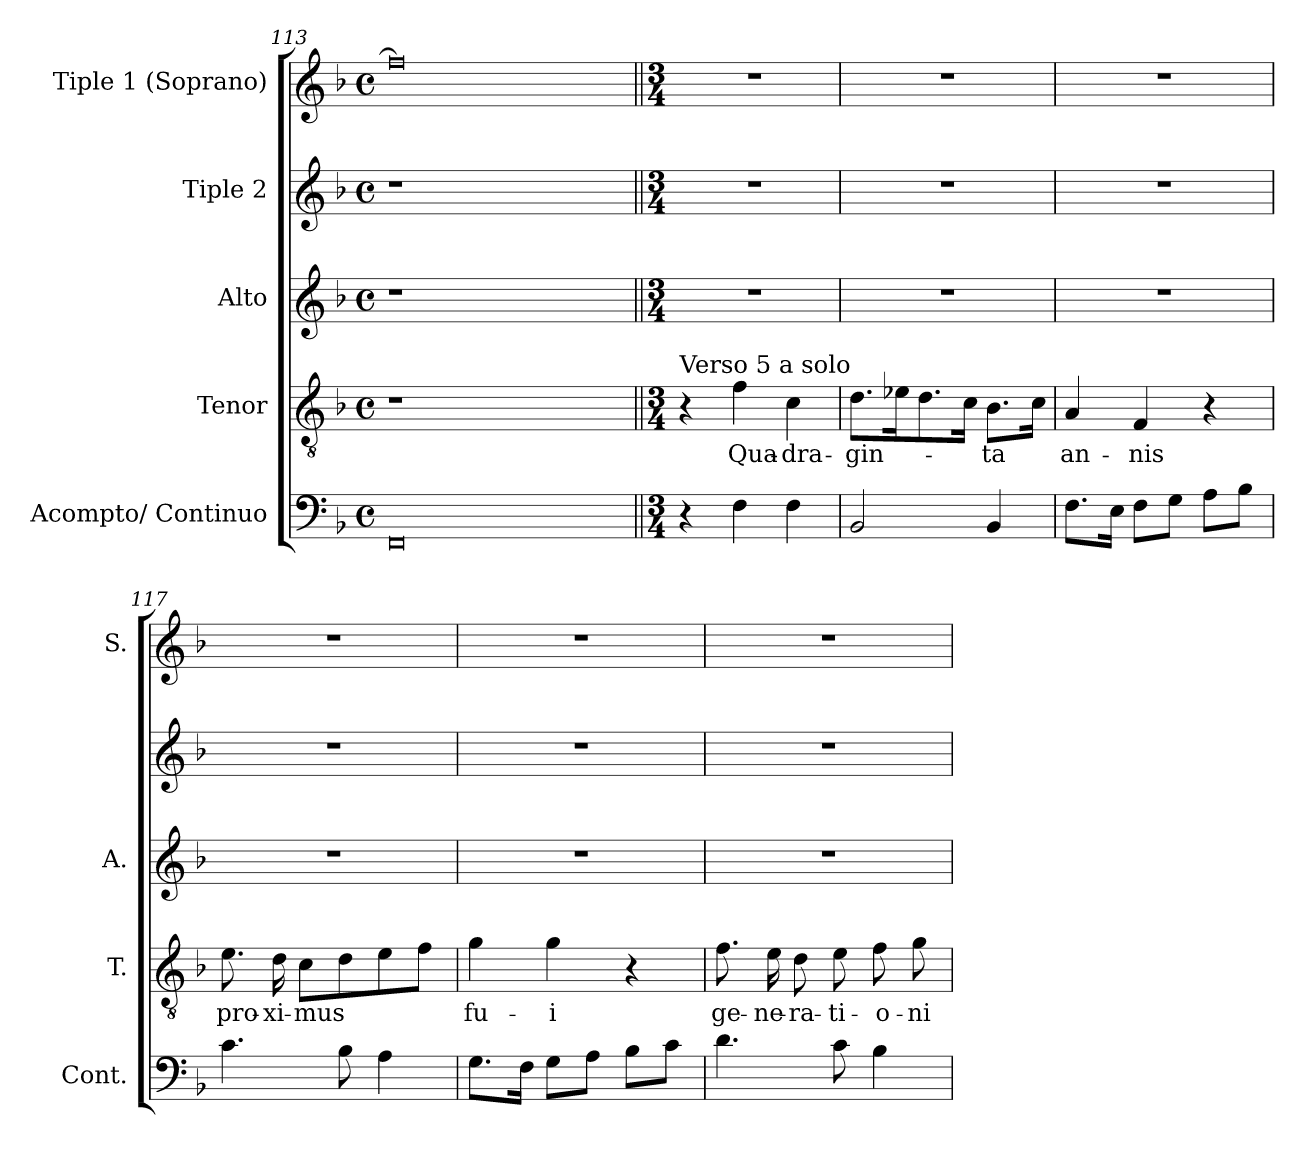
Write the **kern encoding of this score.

**kern	**kern	**text	**kern	**kern	**kern
*part5	*part4	*part4	*part3	*part2	*part1
*staff5	*staff4	*staff4	*staff3	*staff2	*staff1
*I"Acompto/ Continuo	*I"Tenor	*	*I"Alto	*I"Tiple 2	*I"Tiple 1 (Soprano)
*I'Cont.	*I'T.	*	*I'A.	*	*I'S.
*clefF4	*clefGv2	*	*clefG2	*clefG2	*clefG2
*	*ITrd7c12	*	*	*	*
*k[b-]	*k[b-]	*	*k[b-]	*k[b-]	*k[b-]
*F:	*F:	*	*F:	*F:	*F:
*M4/4	*M4/4	*	*M4/4	*M4/4	*M4/4
*met(c)	*met(c)	*	*met(c)	*met(c)	*met(c)
=113	=113	=113	=113	=113	=113
!	!LO:N:vis=1	!	!LO:N:vis=1	!LO:N:vis=1	!
0FFi	1r	.	1r	1r	0ffi]
.	1ryy	.	1ryy	1ryy	.
!!LO:PB:g=z
=114||	=114||	=114||	=114||	=114||	=114||
*M3/4	*M3/4	*	*M3/4	*M3/4	*M3/4
!	!LO:TX:a:t=Verso 5 a solo	!	!	!	!
!	!	!	!LO:N:vis=1	!LO:N:vis=1	!LO:N:vis=1
4r	4r	.	2.r	2.r	2.r
!	!	!LO:LY:b:color=#000000	!	!	!
4Fi\	4Fi\	Qua-	.	.	.
!	!	!LO:LY:b:color=#000000	!	!	!
4Fi\	4Ci\	-dra-	.	.	.
=115	=115	=115	=115	=115	=115
!	!	!LO:LY:b:color=#000000	!LO:N:vis=1	!LO:N:vis=1	!LO:N:vis=1
2BB-i/	8.Di\L	-gin-	2.r	2.r	2.r
.	16E-Xi\k	.	.	.	.
.	8.Di\	.	.	.	.
.	16Ci\Jk	.	.	.	.
!	!	!LO:LY:b:color=#000000	!	!	!
4BB-i/	8.BB-i\L	-ta	.	.	.
.	16Ci\Jk	.	.	.	.
=116	=116	=116	=116	=116	=116
!	!	!LO:LY:b:color=#000000	!LO:N:vis=1	!LO:N:vis=1	!LO:N:vis=1
8.Fi\L	4AAi/	an-	2.r	2.r	2.r
16Ei\Jk	.	.	.	.	.
!	!	!LO:LY:b:color=#000000	!	!	!
8Fi\L	4FFi/	-nis	.	.	.
8Gi\J	.	.	.	.	.
8Ai\L	4r	.	.	.	.
8B-i\J	.	.	.	.	.
=117	=117	=117	=117	=117	=117
!	!	!LO:LY:b:color=#000000	!LO:N:vis=1	!LO:N:vis=1	!LO:N:vis=1
4.ci\	8.Ei\	pro-	2.r	2.r	2.r
!	!	!LO:LY:b:color=#000000	!	!	!
.	16Di\	-xi-	.	.	.
!	!	!LO:LY:b:color=#000000	!	!	!
.	8Ci\L	-mus	.	.	.
8B-i\	8Di\	.	.	.	.
4Ai\	8Ei\	.	.	.	.
.	8Fi\J	.	.	.	.
=118	=118	=118	=118	=118	=118
!	!	!LO:LY:b:color=#000000	!LO:N:vis=1	!LO:N:vis=1	!LO:N:vis=1
8.Gi\L	4Gi\	fu-	2.r	2.r	2.r
16Fi\Jk	.	.	.	.	.
!	!	!LO:LY:b:color=#000000	!	!	!
8Gi\L	4Gi\	-i	.	.	.
8Ai\J	.	.	.	.	.
8B-i\L	4r	.	.	.	.
8ci\J	.	.	.	.	.
=119	=119	=119	=119	=119	=119
!	!	!LO:LY:b:color=#000000	!LO:N:vis=1	!LO:N:vis=1	!LO:N:vis=1
4.di\	8.Fi\	ge-	2.r	2.r	2.r
!	!	!LO:LY:b:color=#000000	!	!	!
.	16Ei\	-ne-	.	.	.
!	!	!LO:LY:b:color=#000000	!	!	!
.	8Di\	-ra-	.	.	.
!	!	!LO:LY:b:color=#000000	!	!	!
8ci\	8Ei\	-ti-	.	.	.
!	!	!LO:LY:b:color=#000000	!	!	!
4B-i\	8Fi\	-o-	.	.	.
!	!	!LO:LY:b:color=#000000	!	!	!
.	8Gi\	-ni	.	.	.
=	=	=	=	=	=
*-	*-	*-	*-	*-	*-
